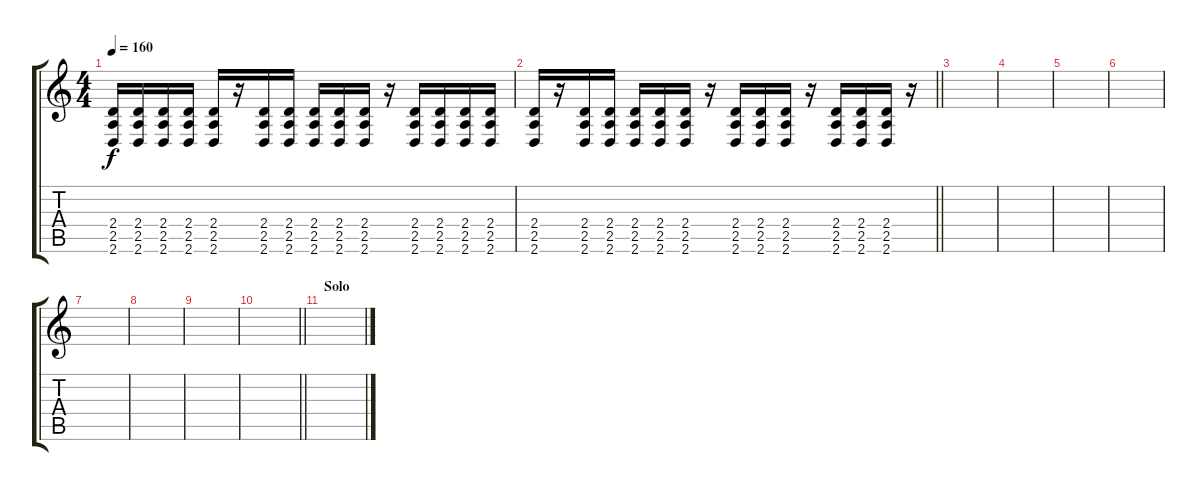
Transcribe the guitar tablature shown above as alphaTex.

\track "" {instrument distortionguitar}
\staff {score tabs}
\tuning (D4 A3 F3 C3 G2 C2) {hide}
\ts (4 4)
\tempo 160
\clef g2
\ks c
(2.4 2.5 2.6).16{dy f} (2.4 2.5 2.6).16 (2.4 2.5 2.6).16 (2.4 2.5 2.6).16 (2.4 2.5 2.6).16 r.16 (2.4 2.5 2.6).16 (2.4 2.5 2.6).16 (2.4 2.5 2.6).16 (2.4 2.5 2.6).16 (2.4 2.5 2.6).16 r.16 (2.4 2.5 2.6).16 (2.4 2.5 2.6).16 (2.4 2.5 2.6).16 (2.4 2.5 2.6).16 |
\barLineRight lightlight
(2.4 2.5 2.6).16 r.16 (2.4 2.5 2.6).16 (2.4 2.5 2.6).16 (2.4 2.5 2.6).16 (2.4 2.5 2.6).16 (2.4 2.5 2.6).16 r.16 (2.4 2.5 2.6).16 (2.4 2.5 2.6).16 (2.4 2.5 2.6).16 r.16 (2.4 2.5 2.6).16 (2.4 2.5 2.6).16 (2.4 2.5 2.6).16 r.16 |
|
|
|
|
|
|
|
\barLineRight lightlight
|
\section ("" "Solo")
